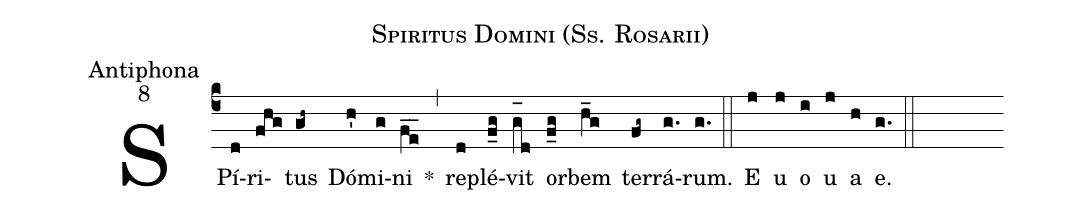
name:Spiritus Domini (Ss. Rosarii);
office-part:Antiphona;
mode:8;
%%
(c4) SPí(d)ri(fhg)tus(gh~) Dó(h')mi(g)ni(fe__) *(,) re(d)plé(f_g)vit(g_[oh:h]d) or(f_g)bem(h_g) ter(fg~)rá(g.)rum.(g.) (::) <eu>E(j) u(j) o(i) u(j) a(h) e.</eu>(g.) (::)
